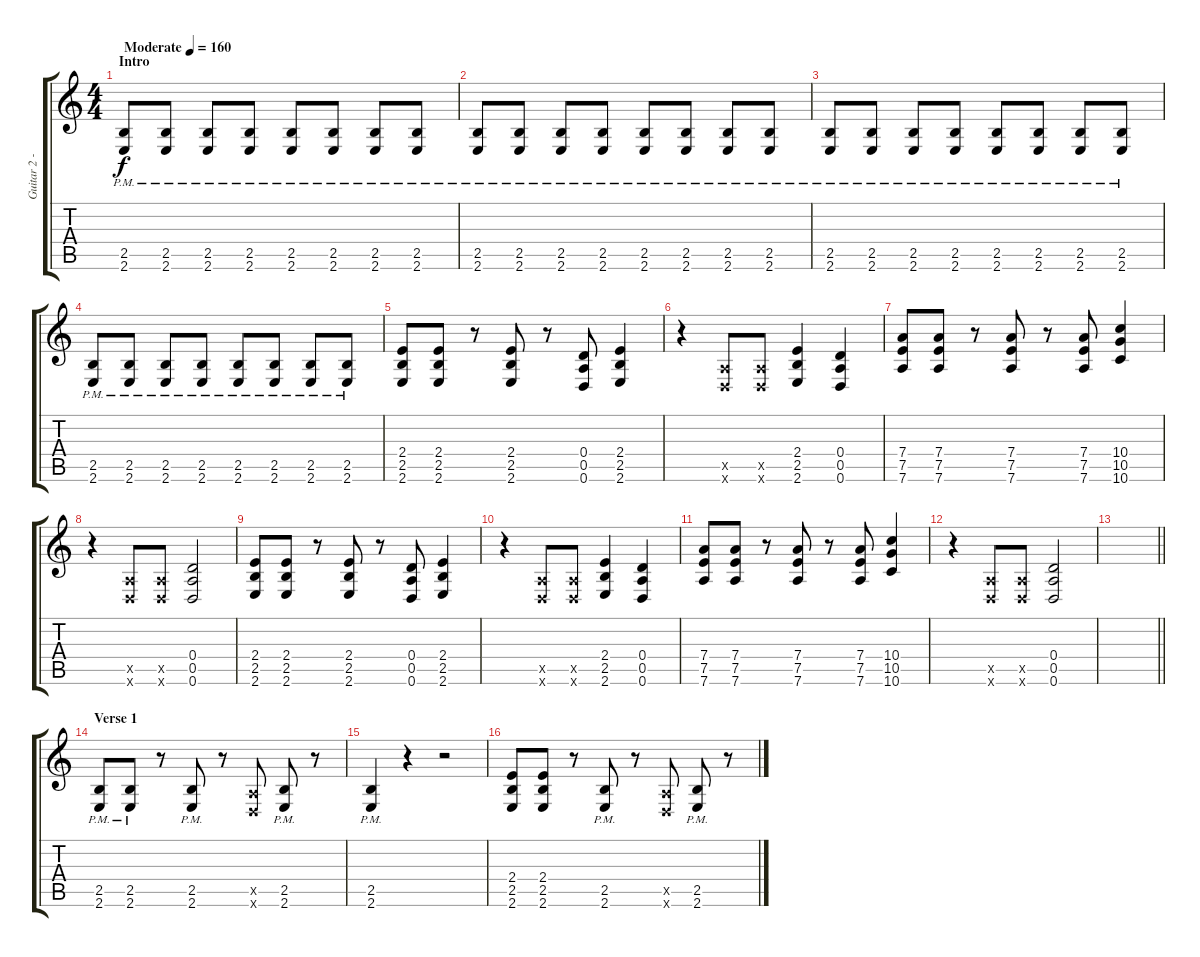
\track ("Guitar 2 - Korey Cooper" "Guitar 2 -") {instrument distortionguitar}
\staff {score tabs}
\tuning (E4 B3 G3 D3 A2 D2) {hide}
\ts (4 4)
\section ("" "Intro")
\tempo (160 "Moderate")
\clef g2
\ks c
(2.5{pm} 2.6{pm}).8{dy f instrument distortionguitar} (2.5{pm} 2.6{pm}).8 (2.5{pm} 2.6{pm}).8 (2.5{pm} 2.6{pm}).8 (2.5{pm} 2.6{pm}).8 (2.5{pm} 2.6{pm}).8 (2.5{pm} 2.6{pm}).8 (2.5{pm} 2.6{pm}).8 |
(2.5{pm} 2.6{pm}).8 (2.5{pm} 2.6{pm}).8 (2.5{pm} 2.6{pm}).8 (2.5{pm} 2.6{pm}).8 (2.5{pm} 2.6{pm}).8 (2.5{pm} 2.6{pm}).8 (2.5{pm} 2.6{pm}).8 (2.5{pm} 2.6{pm}).8 |
(2.5{pm} 2.6{pm}).8 (2.5{pm} 2.6{pm}).8 (2.5{pm} 2.6{pm}).8 (2.5{pm} 2.6{pm}).8 (2.5{pm} 2.6{pm}).8 (2.5{pm} 2.6{pm}).8 (2.5{pm} 2.6{pm}).8 (2.5{pm} 2.6{pm}).8 |
(2.5{pm} 2.6{pm}).8 (2.5{pm} 2.6{pm}).8 (2.5{pm} 2.6{pm}).8 (2.5{pm} 2.6{pm}).8 (2.5{pm} 2.6{pm}).8 (2.5{pm} 2.6{pm}).8 (2.5{pm} 2.6{pm}).8 (2.5{pm} 2.6{pm}).8 |
(2.4 2.5 2.6).8{instrument distortionguitar} (2.4 2.5 2.6).8 r.8 (2.4 2.5 2.6).8 r.8 (0.4 0.5 0.6).8 (2.4 2.5 2.6).4 |
r.4 (0.5{x} 0.6{x}).8 (0.5{x} 0.6{x}).8 (2.4 2.5 2.6).4 (0.4 0.5 0.6).4 |
(7.4 7.5 7.6).8 (7.4 7.5 7.6).8 r.8 (7.4 7.5 7.6).8 r.8 (7.4 7.5 7.6).8 (10.4 10.5 10.6).4 |
r.4 (0.5{x} 0.6{x}).8 (0.5{x} 0.6{x}).8 (0.4 0.5 0.6).2 |
(2.4 2.5 2.6).8 (2.4 2.5 2.6).8 r.8 (2.4 2.5 2.6).8 r.8 (0.4 0.5 0.6).8 (2.4 2.5 2.6).4 |
r.4 (0.5{x} 0.6{x}).8 (0.5{x} 0.6{x}).8 (2.4 2.5 2.6).4 (0.4 0.5 0.6).4 |
(7.4 7.5 7.6).8 (7.4 7.5 7.6).8 r.8 (7.4 7.5 7.6).8 r.8 (7.4 7.5 7.6).8 (10.4 10.5 10.6).4 |
r.4 (0.5{x} 0.6{x}).8 (0.5{x} 0.6{x}).8 (0.4 0.5 0.6).2 |
\barLineRight lightlight
|
\section ("" "Verse 1")
(2.5{pm} 2.6{pm}).8 (2.5{pm} 2.6{pm}).8 r.8 (2.5{pm} 2.6{pm}).8 r.8 (0.5{x} 0.6{x}).8 (2.5{pm} 2.6{pm}).8 r.8 |
(2.5{pm} 2.6{pm}).4 r.4 r.2 |
(2.4 2.5 2.6).8 (2.4 2.5 2.6).8 r.8 (2.5{pm} 2.6{pm}).8 r.8 (0.5{x} 0.6{x}).8 (2.5{pm} 2.6{pm}).8 r.8
